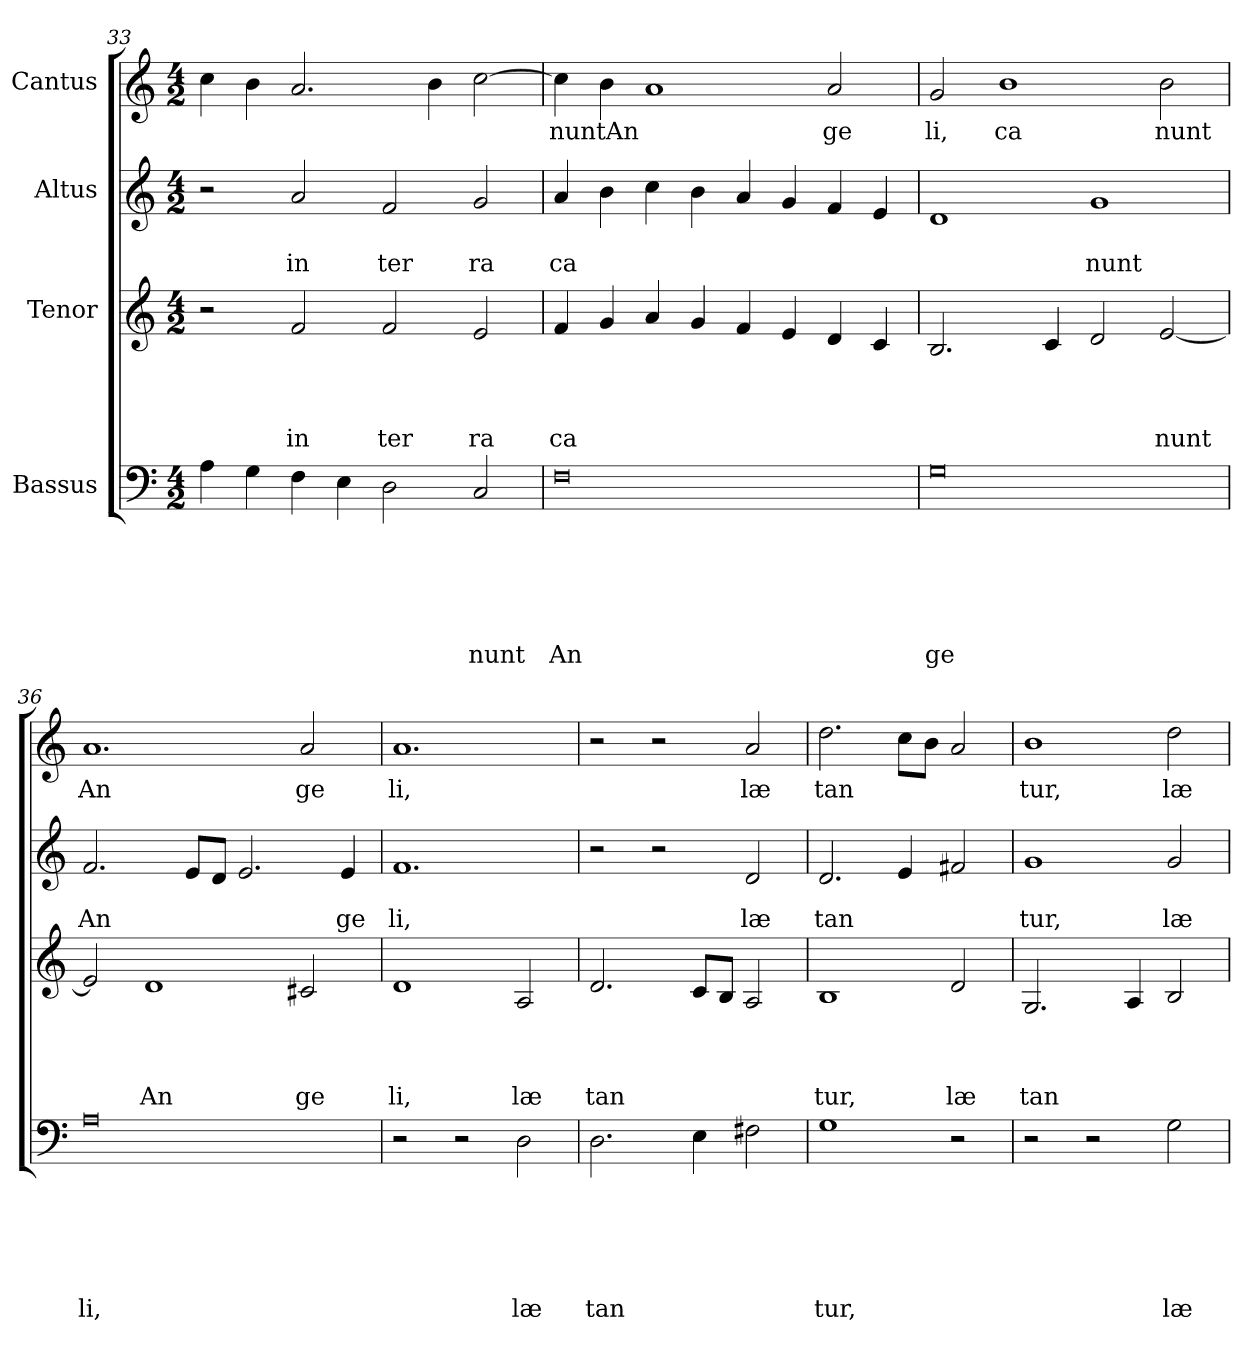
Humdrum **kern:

**kern	**text	**text	**text	**text	**text	**text	**kern	**text	**text	**text	**text	**kern	**text	**text	**kern	**text
*part4	*part4	*part4	*part4	*part4	*part4	*part4	*part3	*part3	*part3	*part3	*part3	*part2	*part2	*part2	*part1	*part1
*staff4	*staff4	*staff4	*staff4	*staff4	*staff4	*staff4	*staff3	*staff3	*staff3	*staff3	*staff3	*staff2	*staff2	*staff2	*staff1	*staff1
*I"Bassus	*	*	*	*	*	*	*I"Tenor	*	*	*	*	*I"Altus	*	*	*I"Cantus	*
!!LO:LB:g=z
*clefF4	*	*	*	*	*	*	*clefG2	*	*	*	*	*clefG2	*	*	*clefG2	*
*k[]	*	*	*	*	*	*	*k[]	*	*	*	*	*k[]	*	*	*k[]	*
*C:	*	*	*	*	*	*	*C:	*	*	*	*	*C:	*	*	*C:	*
*M4/2	*	*	*	*	*	*	*M4/2	*	*	*	*	*M4/2	*	*	*M4/2	*
=33	=33	=33	=33	=33	=33	=33	=33	=33	=33	=33	=33	=33	=33	=33	=33	=33
4A\	.	.	.	.	.	.	2r	.	.	.	.	2r	.	.	4cc\	.
4G\	.	.	.	.	.	.	.	.	.	.	.	.	.	.	4b\	.
!	!	!	!	!	!	!	!	!	!	!	!LO:LY:b	!	!	!LO:LY:b	!	!
4F\	.	.	.	.	.	.	2f/	.	.	.	in	2a/	.	in	2.a/	.
4E\	.	.	.	.	.	.	.	.	.	.	.	.	.	.	.	.
!	!	!	!	!	!	!	!	!	!	!	!LO:LY:b	!	!	!LO:LY:b	!	!
2D\	.	.	.	.	.	.	2f/	.	.	.	ter	2f/	.	ter	.	.
.	.	.	.	.	.	.	.	.	.	.	.	.	.	.	4b\	.
!	!	!	!	!	!	!LO:LY:b	!	!	!	!	!LO:LY:b	!	!	!LO:LY:b	!	!
2C/	.	.	.	.	.	nunt	2e/	.	.	.	ra	2g/	.	ra	[>2cc\	.
=34	=34	=34	=34	=34	=34	=34	=34	=34	=34	=34	=34	=34	=34	=34	=34	=34
!	!	!	!	!	!	!LO:LY:b	!	!	!	!	!LO:LY:b	!	!	!LO:LY:b	!	!LO:LY:b
0F	.	.	.	.	.	An	4f/	.	.	.	ca	4a/	.	ca	4cc\]	nuntAn
.	.	.	.	.	.	.	4g/	.	.	.	.	4b\	.	.	4b\	.
.	.	.	.	.	.	.	4a/	.	.	.	.	4cc\	.	.	1a	.
.	.	.	.	.	.	.	4g/	.	.	.	.	4b\	.	.	.	.
.	.	.	.	.	.	.	4f/	.	.	.	.	4a/	.	.	.	.
.	.	.	.	.	.	.	4e/	.	.	.	.	4g/	.	.	.	.
!	!	!	!	!	!	!	!	!	!	!	!	!	!	!	!	!LO:LY:b
.	.	.	.	.	.	.	4d/	.	.	.	.	4f/	.	.	2a/	ge
.	.	.	.	.	.	.	4c/	.	.	.	.	4e/	.	.	.	.
=35	=35	=35	=35	=35	=35	=35	=35	=35	=35	=35	=35	=35	=35	=35	=35	=35
!	!	!	!	!	!	!LO:LY:b	!	!	!	!	!	!	!	!	!	!LO:LY:b
0G	.	.	.	.	.	ge	2.B/	.	.	.	.	1d	.	.	2g/	li,
!	!	!	!	!	!	!	!	!	!	!	!	!	!	!	!	!LO:LY:b
.	.	.	.	.	.	.	.	.	.	.	.	.	.	.	1b	ca
.	.	.	.	.	.	.	4c/	.	.	.	.	.	.	.	.	.
!	!	!	!	!	!	!	!	!	!	!	!	!	!	!LO:LY:b	!	!
.	.	.	.	.	.	.	2d/	.	.	.	.	1g	.	nunt	.	.
!	!	!	!	!	!	!	!	!	!	!	!LO:LY:b	!	!	!	!	!LO:LY:b
.	.	.	.	.	.	.	[<2e/	.	.	.	nunt	.	.	.	2b\	nunt
=36	=36	=36	=36	=36	=36	=36	=36	=36	=36	=36	=36	=36	=36	=36	=36	=36
!	!	!	!	!	!	!LO:LY:b	!	!	!	!	!	!	!	!LO:LY:b	!	!LO:LY:b
0A	.	.	.	.	.	li,	2e/]	.	.	.	.	2.f/	.	An	1.a	An
!	!	!	!	!	!	!	!	!	!	!	!LO:LY:b	!	!	!	!	!
.	.	.	.	.	.	.	1d	.	.	.	An	.	.	.	.	.
.	.	.	.	.	.	.	.	.	.	.	.	8e/L	.	.	.	.
.	.	.	.	.	.	.	.	.	.	.	.	8d/J	.	.	.	.
.	.	.	.	.	.	.	.	.	.	.	.	2.e/	.	.	.	.
!	!	!	!	!	!	!	!	!	!	!	!LO:LY:b	!	!	!	!	!LO:LY:b
.	.	.	.	.	.	.	2c#X/	.	.	.	ge	.	.	.	2a/	ge
!	!	!	!	!	!	!	!	!	!	!	!	!	!	!LO:LY:b	!	!
.	.	.	.	.	.	.	.	.	.	.	.	4e/	.	ge	.	.
=37	=37	=37	=37	=37	=37	=37	=37	=37	=37	=37	=37	=37	=37	=37	=37	=37
!	!	!	!	!	!	!	!	!	!	!	!LO:LY:b	!	!	!LO:LY:b	!	!LO:LY:b
2r	.	.	.	.	.	.	1d	.	.	.	li,	1.f	.	li,	1.a	li,
2r	.	.	.	.	.	.	.	.	.	.	.	.	.	.	.	.
!	!	!	!	!	!	!LO:LY:b	!	!	!	!	!LO:LY:b	!	!	!	!	!
2D\	.	.	.	.	.	læ	2A/	.	.	.	læ	.	.	.	.	.
=38	=38	=38	=38	=38	=38	=38	=38	=38	=38	=38	=38	=38	=38	=38	=38	=38
!	!	!	!	!	!	!LO:LY:b	!	!	!	!	!LO:LY:b	!	!	!	!	!
2.D\	.	.	.	.	.	tan	2.d/	.	.	.	tan	2r	.	.	2r	.
.	.	.	.	.	.	.	.	.	.	.	.	2r	.	.	2r	.
4E\	.	.	.	.	.	.	8c/L	.	.	.	.	.	.	.	.	.
.	.	.	.	.	.	.	8B/J	.	.	.	.	.	.	.	.	.
!	!	!	!	!	!	!	!	!	!	!	!	!	!	!LO:LY:b	!	!LO:LY:b
2F#X\	.	.	.	.	.	.	2A/	.	.	.	.	2d/	.	læ	2a/	læ
!!LO:PB:g=z
=39	=39	=39	=39	=39	=39	=39	=39	=39	=39	=39	=39	=39	=39	=39	=39	=39
!	!	!	!	!	!	!LO:LY:b	!	!	!	!	!LO:LY:b	!	!	!LO:LY:b	!	!LO:LY:b
1G	.	.	.	.	.	tur,	1B	.	.	.	tur,	2.d/	.	tan	2.dd\	tan
.	.	.	.	.	.	.	.	.	.	.	.	4e/	.	.	8cc\L	.
.	.	.	.	.	.	.	.	.	.	.	.	.	.	.	8b\J	.
!	!	!	!	!	!	!	!	!	!	!	!LO:LY:b	!	!	!	!	!
2r	.	.	.	.	.	.	2d/	.	.	.	læ	2f#X/	.	.	2a/	.
=40	=40	=40	=40	=40	=40	=40	=40	=40	=40	=40	=40	=40	=40	=40	=40	=40
!	!	!	!	!	!	!	!	!	!	!	!LO:LY:b	!	!	!LO:LY:b	!	!LO:LY:b
2r	.	.	.	.	.	.	2.G/	.	.	.	tan	1g	.	tur,	1b	tur,
2r	.	.	.	.	.	.	.	.	.	.	.	.	.	.	.	.
.	.	.	.	.	.	.	4A/	.	.	.	.	.	.	.	.	.
!	!	!	!	!	!	!LO:LY:b	!	!	!	!	!	!	!	!LO:LY:b	!	!LO:LY:b
2G\	.	.	.	.	.	læ-	2B/	.	.	.	.	2g/	.	læ	2dd\	læ
=	=	=	=	=	=	=	=	=	=	=	=	=	=	=	=	=
*-	*-	*-	*-	*-	*-	*-	*-	*-	*-	*-	*-	*-	*-	*-	*-	*-
